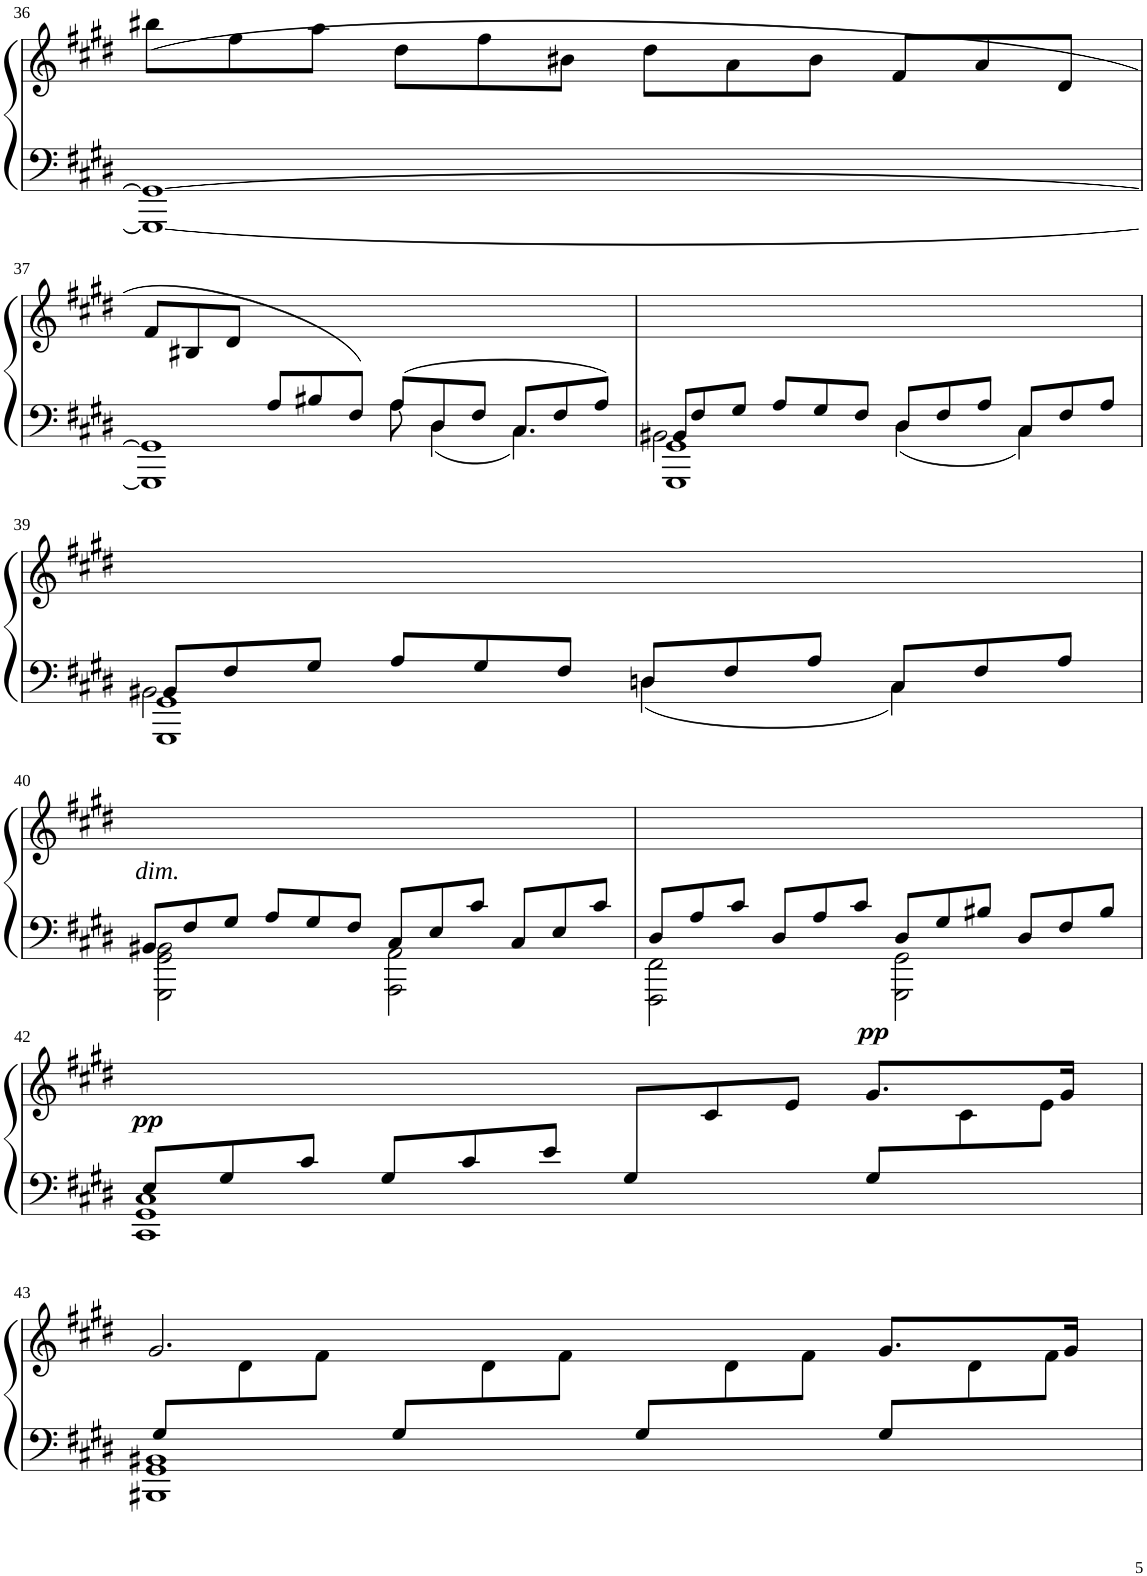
**kern	**kern	**dynam
*part1	*part1	*part1
*staff2	*staff1	*staff1/2
*I"Piano	*	*
*I'Pno	*	*
!!LO:PB:g=z
*clefF4	*clefG2	*
*k[f#c#g#d#]	*k[f#c#g#d#]	*
*M4/4	*M4/4	*
*met(c|)	*met(c|)	*
*	*Xtuplet	*
=36	=36	=36
1GGG#_ 1GG#_	(12bb#X\L	.
.	12ff#\	.
.	12aa\J	.
.	12dd#\L	.
.	12ff#\	.
.	12b#X\J	.
.	12dd#\L	.
.	12a\	.
.	12b#\J	.
.	12f#/L	.
.	12a/	.
.	12d#/J	.
!!LO:LB:g=z
=37	=37	=37
*^	*	*
*	*^	*	*
4ryy	2ryy	1GGG#] 1GG#]	12f#/L	.
.	.	.	12B#X/	.
.	.	.	12d#/J	.
*Xtuplet	*	*	*	*
12A/L	.	.	2.ryy	.
12B#X/	.	.	.	.
12F#/J)	.	.	.	.
12A/L	12A\	.	.	.
12D#/	6D#\	.	.	.
12F#/J	.	.	.	.
12C#/L	6.C#\	.	.	.
12F#/	.	.	.	.
12A/J	.	.	.	.
=38	=38	=38	=38	=38
12BB#X/L	2BB#\	1GGG# 1GG#	1ryy	.
12F#/	.	.	.	.
12G#/J	.	.	.	.
12A/L	.	.	.	.
12G#/	.	.	.	.
12F#/J	.	.	.	.
12D#/L	4D#\	.	.	.
12F#/	.	.	.	.
12A/J	.	.	.	.
12C#/L	4C#\	.	.	.
12F#/	.	.	.	.
12A/J	.	.	.	.
!!LO:LB:g=z
=39	=39	=39	=39	=39
12BB#X/L	2BB#\	1GGG# 1GG#	1ryy	.
12F#/	.	.	.	.
12G#/J	.	.	.	.
12A/L	.	.	.	.
12G#/	.	.	.	.
12F#/J	.	.	.	.
12Dn/L	4D\	.	.	.
12F#/	.	.	.	.
12A/J	.	.	.	.
12C#/L	4C#\	.	.	.
12F#/	.	.	.	.
12A/J	.	.	.	.
!!LO:LB:g=z
=40	=40	=40	=40	=40
!	!	!	!LO:TX:b:i:t=dim.	!
12BB#X/L	2BB#\	2GGG#\ 2GG#\	1ryy	.
12F#/	.	.	.	.
12G#/J	.	.	.	.
12A/L	.	.	.	.
12G#/	.	.	.	.
12F#/J	.	.	.	.
12C#/L	2ryy	2AAA\ 2AA\	.	.
12E/	.	.	.	.
12c#/J	.	.	.	.
12C#/L	.	.	.	.
12E/	.	.	.	.
12c#/J	.	.	.	.
*	*v	*v	*	*
=41	=41	=41	=41
12D#/L	2FFF#\ 2FF#\	1ryy	.
12A/	.	.	.
12c#/J	.	.	.
12D#/L	.	.	.
12A/	.	.	.
12c#/J	.	.	.
12D#/L	2GGG#\ 2GG#\	.	.
12G#/	.	.	.
12B#X/J	.	.	.
12D#/L	.	.	.
12F#/	.	.	.
12B#/J	.	.	.
!!LO:LB:g=z
=42	=42	=42	=42
*	*	*^	*
!	!	!	!	!LO:DY:a=2
12E/L	1CC# 1GG# 1C#	2ryy	12%7ryy	pp
12G#/	.	.	.	.
12c#/J	.	.	.	.
12G#/L	.	.	.	.
12c#/	.	.	.	.
12e/J	.	.	.	.
12G#/L	.	4ryy	.	.
6ryy	.	.	12c#/	.
.	.	.	12e/J	.
!	!	!	!	!LO:DY:a
12G#/L	.	8.g#/L	12ryy	pp
6ryy	.	.	12c#\	.
.	.	.	12e\J	.
.	.	16g#/Jk	.	.
!!LO:LB:g=z	!!
=43	=43	=43	=43	=43
12G#/L	1BBB#X 1GG# 1BB#X	2.g#/	12ryy	.
6ryy	.	.	12d#\	.
.	.	.	12f#\J	.
12G#/L	.	.	12ryy	.
6ryy	.	.	12d#\	.
.	.	.	12f#\J	.
12G#/L	.	.	12ryy	.
6ryy	.	.	12d#\	.
.	.	.	12f#\J	.
12G#/L	.	8.g#/L	12ryy	.
6ryy	.	.	12d#\	.
.	.	.	12f#\J	.
.	.	16g#/Jk	.	.
*v	*v	*	*	*
*	*v	*v	*
=	=	=
*-	*-	*-
